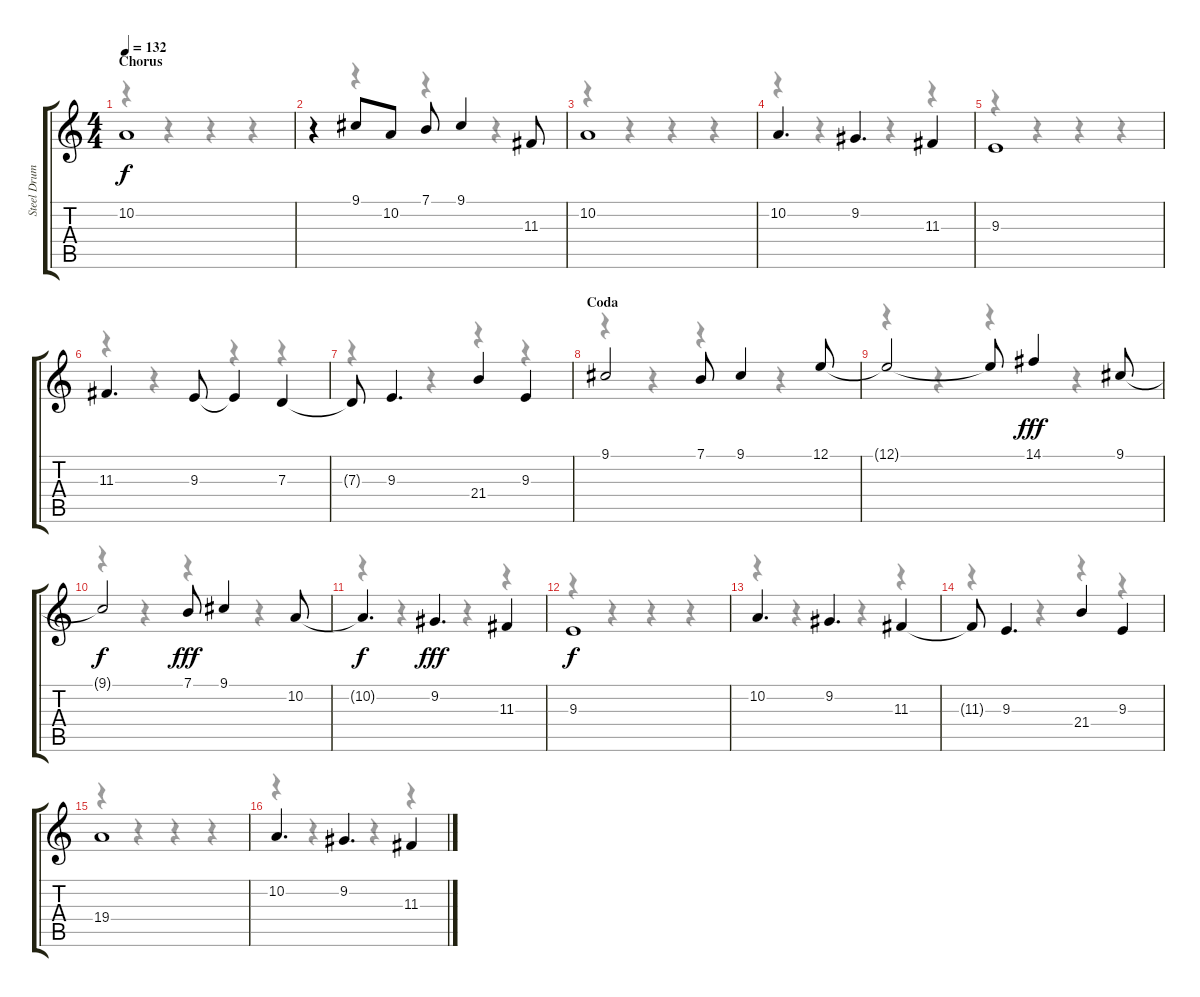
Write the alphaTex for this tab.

\track ("Steel Drums" "Steel Drum") {instrument steeldrums}
\staff {score tabs}
\tuning (E4 B3 G3 D3 A2 E2) {hide}
\voice
\ts (4 4)
\section ("" "Chorus")
\tempo 132
\clef g2
\ks c
10.2{t}.1{dy f} |
r.4 9.1.8 10.2.8 7.1.8 9.1.4 11.3.8 |
10.2.1 |
10.2.4{d} 9.2.4{d} 11.3.4 |
9.3.1 |
11.3.4{d} 9.3.8 9.3{t}.4 7.3.4 |
7.3{t}.8 9.3.4{d} 21.4.4 9.3.4 |
\section ("" "Coda")
9.1.2 7.1.8 9.1.4 12.1.8 |
12.1{t}.2 12.1{t}.8 14.1.4{dy fff} 9.1.8 |
9.1{t}.2{dy f} 7.1.8{dy fff} 9.1.4 10.2.8 |
10.2{t}.4{d dy f} 9.2.4{d dy fff} 11.3.4 |
9.3.1{dy f} |
10.2.4{d} 9.2.4{d} 11.3.4 |
11.3{t}.8 9.3.4{d} 21.4.4 9.3.4 |
19.4.1 |
10.2.4{d} 9.2.4{d} 11.3.4
\voice
\clef g2
\ottava regular
\simile none
\ks c
r.4{dy f} r.4 r.4 r.4 |
r.4 r.4 r.4 r.4 |
r.4 r.4 r.4 r.4 |
r.4 r.4 r.4 r.4 |
r.4 r.4 r.4 r.4 |
r.4 r.4 r.4 r.4 |
r.4 r.4 r.4 r.4 |
r.4 r.4 r.4 r.4 |
r.4 r.4 r.4 r.4 |
r.4 r.4 r.4 r.4 |
r.4 r.4 r.4 r.4 |
r.4 r.4 r.4 r.4 |
r.4 r.4 r.4 r.4 |
r.4 r.4 r.4 r.4 |
r.4 r.4 r.4 r.4 |
r.4 r.4 r.4 r.4
